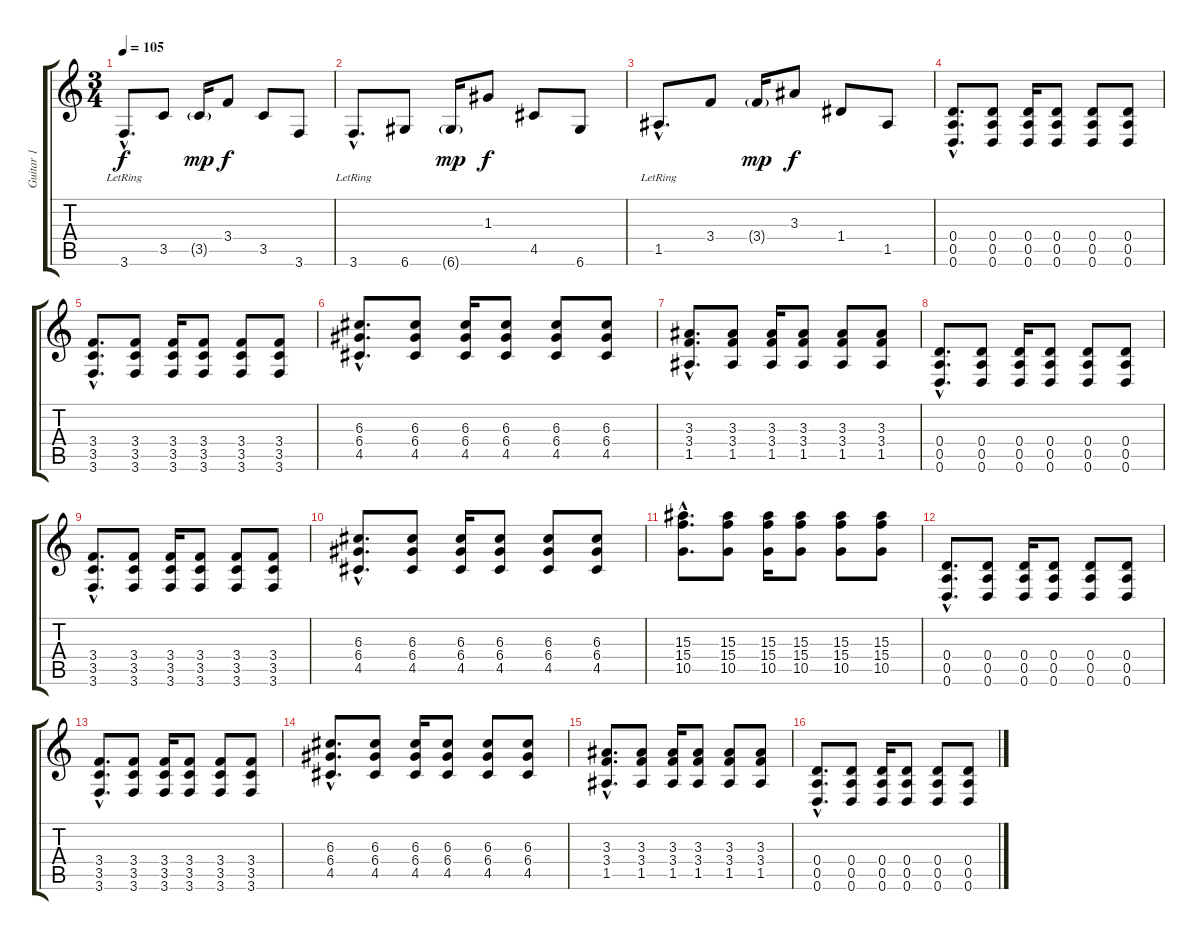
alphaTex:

\track ("Guitar 1" "Guitar 1") {instrument distortionguitar}
\staff {score tabs}
\tuning (E4 B3 G3 D3 A2 D2) {hide}
\ts (3 4)
\tempo 105
\clef g2
\ks c
3.6{hac lr}.8{d dy f instrument electricguitarclean} 3.5.8 3.5{g}.16{dy mp} 3.4.8{dy f} 3.5.8 3.6.8 |
3.6{hac lr}.8{d instrument electricguitarclean} 6.6.8 6.6{g}.16{dy mp} 1.3.8{dy f} 4.5.8 6.6.8 |
1.5{hac lr}.8{d instrument electricguitarclean} 3.4.8 3.4{g}.16{dy mp} 3.3.8{dy f} 1.4.8 1.5.8 |
(0.4{hac} 0.5{hac} 0.6{hac}).8{d instrument distortionguitar} (0.4 0.5 0.6).8 (0.4 0.5 0.6).16 (0.4 0.5 0.6).8 (0.4 0.5 0.6).8 (0.4 0.5 0.6).8 |
(3.4{hac} 3.5{hac} 3.6{hac}).8{d} (3.4 3.5 3.6).8 (3.4 3.5 3.6).16 (3.4 3.5 3.6).8 (3.4 3.5 3.6).8 (3.4 3.5 3.6).8 |
(6.3{hac} 6.4{hac} 4.5{hac}).8{d} (6.3 6.4 4.5).8 (6.3 6.4 4.5).16 (6.3 6.4 4.5).8 (6.3 6.4 4.5).8 (6.3 6.4 4.5).8 |
(3.3{hac} 3.4{hac} 1.5{hac}).8{d} (3.3 3.4 1.5).8 (3.3 3.4 1.5).16 (3.3 3.4 1.5).8 (3.3 3.4 1.5).8 (3.3 3.4 1.5).8 |
(0.4{hac} 0.5{hac} 0.6{hac}).8{d instrument distortionguitar} (0.4 0.5 0.6).8 (0.4 0.5 0.6).16 (0.4 0.5 0.6).8 (0.4 0.5 0.6).8 (0.4 0.5 0.6).8 |
(3.4{hac} 3.5{hac} 3.6{hac}).8{d} (3.4 3.5 3.6).8 (3.4 3.5 3.6).16 (3.4 3.5 3.6).8 (3.4 3.5 3.6).8 (3.4 3.5 3.6).8 |
(6.3{hac} 6.4{hac} 4.5{hac}).8{d} (6.3 6.4 4.5).8 (6.3 6.4 4.5).16 (6.3 6.4 4.5).8 (6.3 6.4 4.5).8 (6.3 6.4 4.5).8 |
(15.3{hac} 15.4{hac} 10.5{hac}).8{d} (15.3 15.4 10.5).8 (15.3 15.4 10.5).16 (15.3 15.4 10.5).8 (15.3 15.4 10.5).8 (15.3 15.4 10.5).8 |
(0.4{hac} 0.5{hac} 0.6{hac}).8{d instrument distortionguitar} (0.4 0.5 0.6).8 (0.4 0.5 0.6).16 (0.4 0.5 0.6).8 (0.4 0.5 0.6).8 (0.4 0.5 0.6).8 |
(3.4{hac} 3.5{hac} 3.6{hac}).8{d} (3.4 3.5 3.6).8 (3.4 3.5 3.6).16 (3.4 3.5 3.6).8 (3.4 3.5 3.6).8 (3.4 3.5 3.6).8 |
(6.3{hac} 6.4{hac} 4.5{hac}).8{d} (6.3 6.4 4.5).8 (6.3 6.4 4.5).16 (6.3 6.4 4.5).8 (6.3 6.4 4.5).8 (6.3 6.4 4.5).8 |
(3.3{hac} 3.4{hac} 1.5{hac}).8{d} (3.3 3.4 1.5).8 (3.3 3.4 1.5).16 (3.3 3.4 1.5).8 (3.3 3.4 1.5).8 (3.3 3.4 1.5).8 |
(0.4{hac} 0.5{hac} 0.6{hac}).8{d instrument distortionguitar} (0.4 0.5 0.6).8 (0.4 0.5 0.6).16 (0.4 0.5 0.6).8 (0.4 0.5 0.6).8 (0.4 0.5 0.6).8
